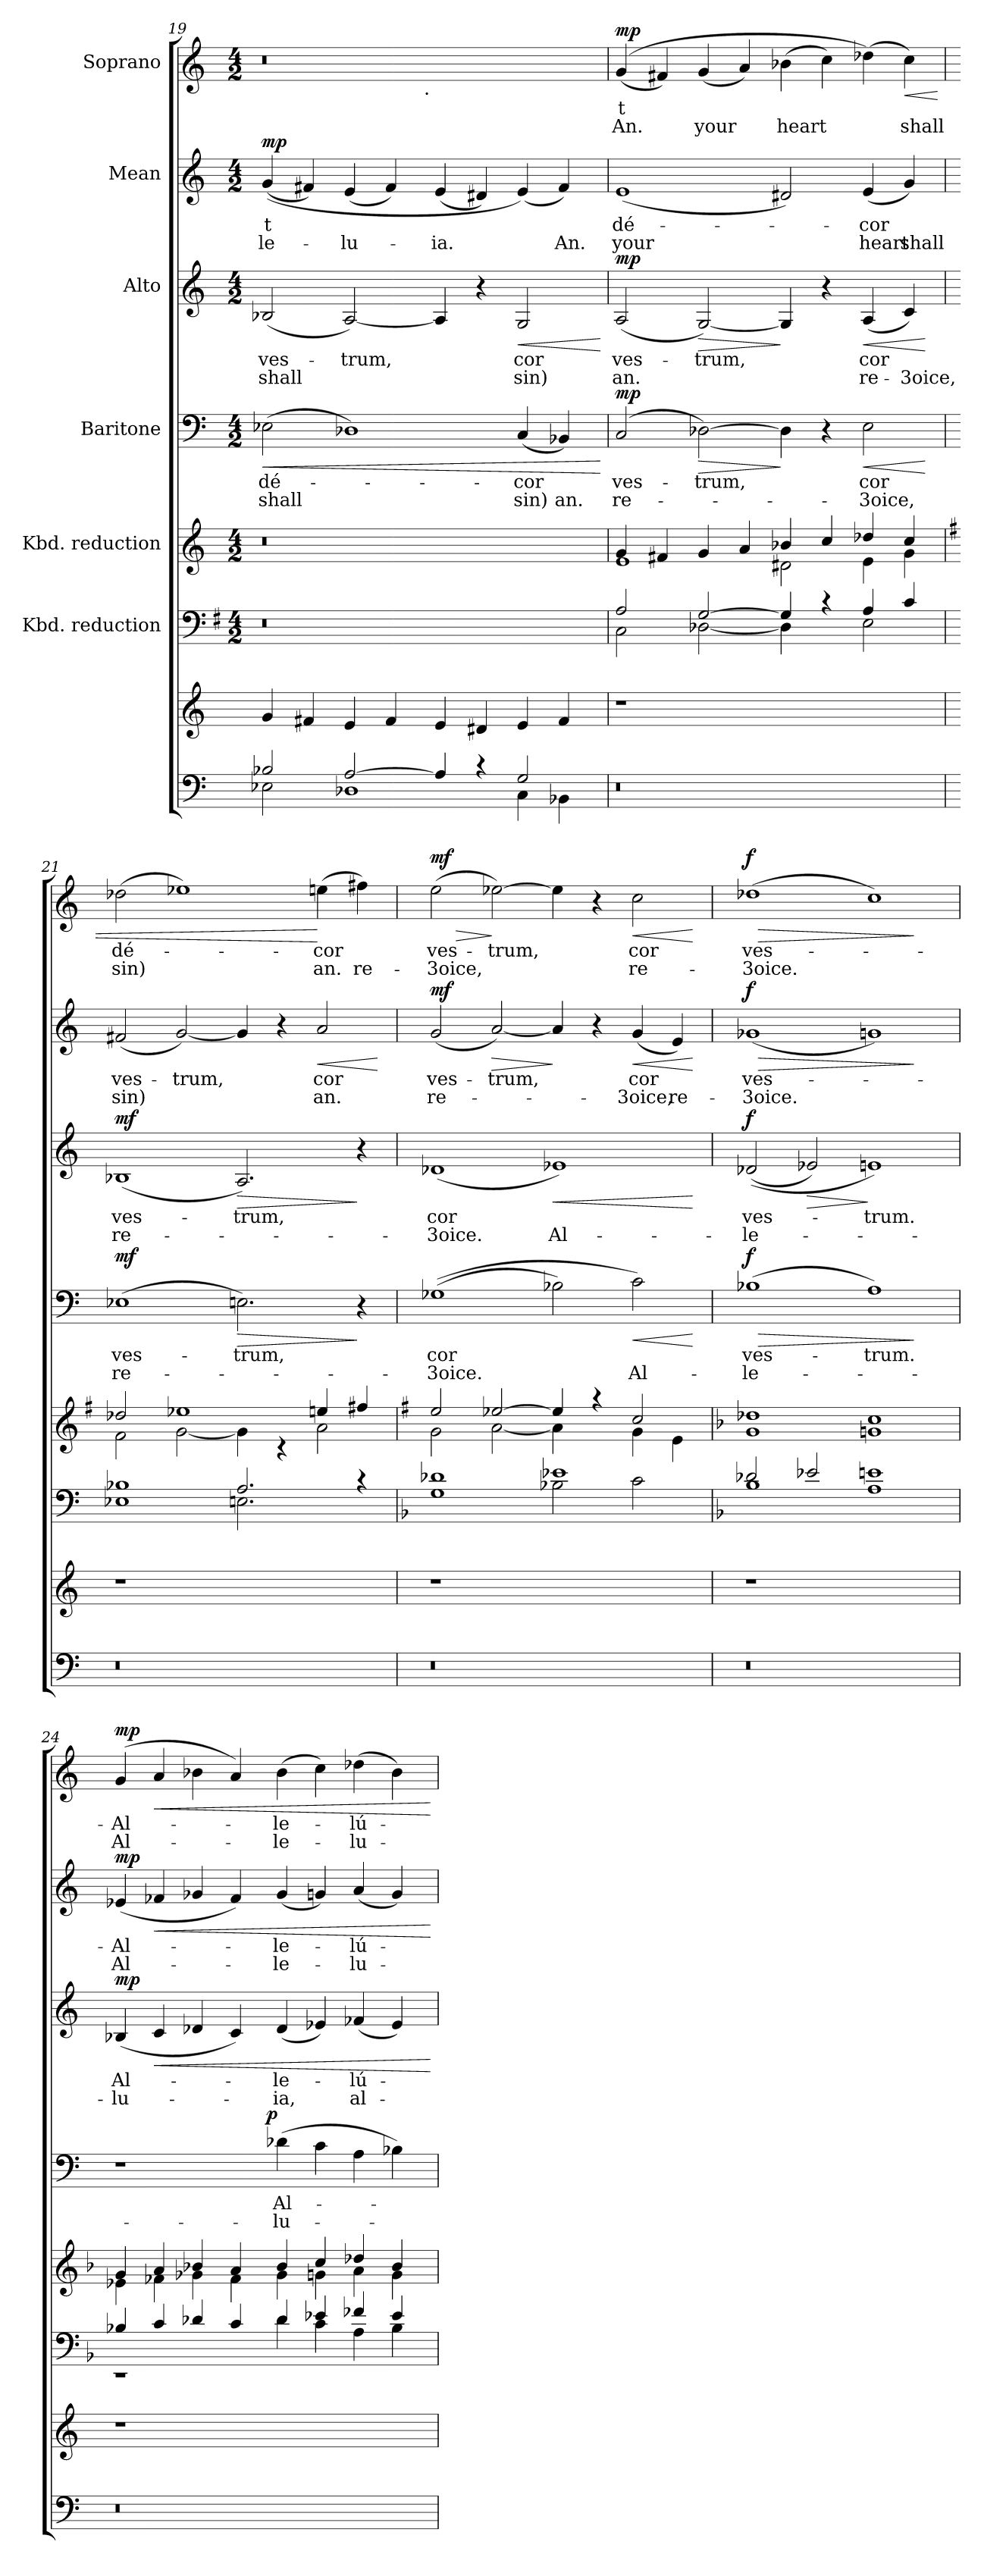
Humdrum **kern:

**kern	**kern	**kern	**kern	**kern	**text	**text	**dynam	**kern	**text	**text	**dynam	**kern	**text	**text	**dynam	**kern	**text	**text	**dynam
*part7	*part7	*part6	*part5	*part4	*part4	*part4	*part4	*part3	*part3	*part3	*part3	*part2	*part2	*part2	*part2	*part1	*part1	*part1	*part1
*staff8	*staff7	*staff6	*staff5	*staff4	*staff4	*staff4	*staff4	*staff3	*staff3	*staff3	*staff3	*staff2	*staff2	*staff2	*staff2	*staff1	*staff1	*staff1	*staff1
*	*	*I"Kbd. reduction	*I"Kbd. reduction	*I"Baritone	*	*	*	*I"Alto	*	*	*	*I"Mean	*	*	*	*I"Soprano	*	*	*
*clefF4	*clefG2	*clefF4	*clefG2	*clefF4	*	*	*	*clefG2	*	*	*	*clefG2	*	*	*	*clefG2	*	*	*
*k[]	*k[]	*k[f#]	*k[]	*k[]	*	*	*	*k[]	*	*	*	*k[]	*	*	*	*k[]	*	*	*
*C:	*C:	*G:	*C:	*C:	*	*	*	*C:	*	*	*	*C:	*	*	*	*C:	*	*	*
*	*	*M4/2	*M4/2	*M4/2	*	*	*	*M4/2	*	*	*	*M4/2	*	*	*	*M4/2	*	*	*
=19	=19	=19	=19	=19	=19	=19	=19	=19	=19	=19	=19	=19	=19	=19	=19	=19	=19	=19	=19
*^	*	*	*	*	*	*	*	*	*	*	*	*	*	*	*	*	*	*	*
!	!	!	!	!	!	!LO:LY:b	!LO:LY:b	!LO:HP:b	!	!LO:LY:b	!LO:LY:b	!	!	!LO:LY:b	!LO:LY:b	!LO:DY:a	!	!	!	!
*	*	*	*	*	*	*	*	*	*	*	*	*	*	*	*	*	*^	*	*	*
2B-X/	2E-X\	4g/	0r	0r	(<2E-X\	-dé-	shall	<	(<2B-X/	ves-	shall	.	(<(4g/	t	-le-	mp	0r	2ryy	.	.	.
.	.	4f#X/	.	.	.	.	.	.	.	.	.	.	4f#X/)	.	.	.	.	.	.	.	.
!	!	!	!	!	!	!	!	!	!	!LO:LY:b	!	!	!	!	!LO:LY:b	!	!	!	!	!	!
[>2A/	1D-X	4e/	.	.	1D-X)	.	.	.	[<2A/)	-trum,	.	.	(<4e/	.	-lu-	.	.	4...ryy	.	.	.
.	.	4f#/	.	.	.	.	.	.	.	.	.	.	4f#/)	.	.	.	.	.	.	.	.
!	!	!	!	!	!	!	!	!	!	!	!	!	!	!	!	!	!	!LO:TX:b:t=.	!	!	!
.	.	.	.	.	.	.	.	.	.	.	.	.	.	.	.	.	.	1ryy	.	.	.
!	!	!	!	!	!	!	!	!	!	!	!	!	!	!	!LO:LY:b	!	!	!	!	!	!
4A/]	.	4e/	.	.	.	.	.	.	4A/]	.	.	.	(<4e/	.	-ia.	.	.	.	.	.	.
4rc	.	4d#X/	.	.	.	.	.	.	4r	.	.	.	4d#X/)	.	.	.	.	.	.	.	.
!	!	!	!	!	!	!LO:LY:b	!LO:LY:b	!	!	!LO:LY:b	!LO:LY:b	!LO:HP:b	!	!	!	!	!	!	!	!	!
2G/	4C\	4e/	.	.	(<4C/	cor	sin)	.	2G/	cor	sin)	<	(4e/)	.	.	.	.	.	.	.	.
!	!	!	!	!	!	!	!LO:LY:b	!	!	!	!	!	!	!	!LO:LY:b	!	!	!	!	!	!
.	4BB-X\	4f#/	.	.	4BB-X/)	.	an.	.	.	.	.	.	4f#/)	.	An.	.	.	.	.	.	.
.	.	.	.	.	.	.	.	.	.	.	.	.	.	.	.	.	.	32ryy	.	.	.
*v	*v	*	*	*	*	*	*	*	*	*	*	*	*	*	*	*	*	*	*	*	*
.	.	.	.	.	.	.	[	.	.	.	[	.	.	.	.	.	.	.	.	.
*	*	*	*	*	*	*	*	*	*	*	*	*	*	*	*	*v	*v	*	*	*
!!LO:PB:g=z
=20	=20	=20	=20	=20	=20	=20	=20	=20	=20	=20	=20	=20	=20	=20	=20	=20	=20	=20	=20
*	*	*k[]	*	*	*	*	*	*	*	*	*	*	*	*	*	*	*	*	*
*	*	*C:	*	*	*	*	*	*	*	*	*	*	*	*	*	*	*	*	*
*	*	*^	*^	*	*	*	*	*	*	*	*	*	*	*	*	*^	*	*	*
!	!	!	!	!	!	!	!LO:LY:b	!LO:LY:b	!LO:DY:a	!	!LO:LY:b	!LO:LY:b	!LO:DY:a	!	!LO:LY:b	!LO:LY:b	!	!	!	!LO:LY:b	!LO:LY:b	!LO:DY:a
*	*	*	*	*	*	*	*	*	*	*	*	*	*	*	*	*	*	*v	*v	*	*	*
0r	1r	2A/	2C\	4g/	1e	(<2C/	ves-	re-	mp	(<2A/	ves-	an.	mp	(<1e	-dé-	your	.	(<(4g/	t	An.	mp
.	.	.	.	4f#X/	.	.	.	.	.	.	.	.	.	.	.	.	.	4f#X/)	.	.	.
!	!	!	!	!	!	!	!LO:LY:b	!	!LO:HP:b	!	!LO:LY:b	!	!LO:HP:b	!	!	!	!	!	!	!LO:LY:b	!
.	.	[>2G/	[<2D-X\	4g/	.	[>2D-X\)	-trum,	.	>	[<2G/)	-trum,	.	>	.	.	.	.	(<4g/	.	your	.
.	.	.	.	4a/	.	.	.	.	.	.	.	.	.	.	.	.	.	4a/)	.	.	.
!	!	!	!	!	!	!	!	!	!	!	!	!	!	!	!	!	!	!	!	!LO:LY:b	!
.	1ryy	4G/]	4D-\]	4b-X/	2d#X\	4D-\]	.	.	]	4G/]	.	.	]	2d#X/)	.	.	.	(<4b-X\	.	heart	.
.	.	4rc	4ryy	4cc/	.	4r	.	.	.	4r	.	.	.	.	.	.	.	4cc\)	.	.	.
!	!	!	!	!	!	!	!LO:LY:b	!LO:LY:b	!LO:HP:b	!	!LO:LY:b	!LO:LY:b	!LO:HP:b	!	!LO:LY:b	!LO:LY:b	!	!	!	!	!
.	.	4A/	2E\	4dd-X/	4e\	2E\	cor	-3oice,	<	(4A/	cor	re-	<	(4e/	cor	heart	.	(>4dd-X\)	.	.	.
!	!	!	!	!	!	!	!	!	!	!	!	!LO:LY:b	!	!	!	!LO:LY:b	!	!	!	!LO:LY:b	!LO:HP:b
.	.	4c/	.	4cc/	4g\	.	.	.	.	4c/)	.	-3oice,	.	4g/)	.	shall	.	4cc\)	.	shall	<
*	*	*v	*v	*	*	*	*	*	*	*	*	*	*	*	*	*	*	*	*	*	*
*	*	*	*v	*v	*	*	*	*	*	*	*	*	*	*	*	*	*	*	*	*
.	.	.	.	.	.	.	[	.	.	.	[	.	.	.	.	.	.	.	.
=21	=21	=21	=21	=21	=21	=21	=21	=21	=21	=21	=21	=21	=21	=21	=21	=21	=21	=21	=21
*	*	*	*k[f#]	*	*	*	*	*	*	*	*	*	*	*	*	*	*	*	*
*	*	*	*G:	*	*	*	*	*	*	*	*	*	*	*	*	*	*	*	*
*	*	*^	*^	*	*	*	*	*	*	*	*	*	*	*	*	*	*	*	*
!	!	!	!	!	!	!	!LO:LY:b	!LO:LY:b	!LO:DY:a	!	!LO:LY:b	!LO:LY:b	!LO:DY:a	!	!LO:LY:b	!LO:LY:b	!	!	!LO:LY:b	!LO:LY:b	!
0r	1r	1E-X	1B-X	2dd-X/	2f#\	(<1E-X	ves-	re-	mf	(<1B-X	ves-	re-	mf	(<2f#X/	ves-	sin)	.	(<2dd-X\	-dé-	sin)	.
!	!	!	!	!	!	!	!	!	!	!	!	!	!	!	!LO:LY:b	!	!	!	!	!	!
.	.	.	.	1ee-X	[<2g\	.	.	.	.	.	.	.	.	[<2g/)	-trum,	.	.	1ee-X)	.	.	.
!	!	!	!	!	!	!	!LO:LY:b	!	!LO:HP:b	!	!LO:LY:b	!	!LO:HP:b	!	!	!	!	!	!	!	!
.	1ryy	2.A/	2.En\	.	4g\]	2.En\)	-trum,	.	>	2.A/)	-trum,	.	>	4g/]	.	.	.	.	.	.	.
.	.	.	.	.	4rc	.	.	.	.	.	.	.	.	4r	.	.	.	.	.	.	.
!	!	!	!	!	!	!	!	!	!	!	!	!	!	!	!LO:LY:b	!LO:LY:b	!LO:HP:b	!	!LO:LY:b	!LO:LY:b	!
.	.	.	.	4een/	2a\	.	.	.	.	.	.	.	.	2a/	cor	an.	<	(>4een\	cor	an.	[
!	!	!	!	!	!	!	!	!	!	!	!	!	!	!	!	!	!	!	!	!LO:LY:b	!
.	.	4rc	4ryy	4ff#X/	.	4r	.	.	]	4r	.	.	]	.	.	.	.	4ff#X\)	.	re-	.
*	*	*v	*v	*	*	*	*	*	*	*	*	*	*	*	*	*	*	*	*	*	*
*	*	*	*v	*v	*	*	*	*	*	*	*	*	*	*	*	*	*	*	*	*
.	.	.	.	.	.	.	.	.	.	.	.	.	.	.	[	.	.	.	.
=22	=22	=22	=22	=22	=22	=22	=22	=22	=22	=22	=22	=22	=22	=22	=22	=22	=22	=22	=22
*	*	*k[b-]	*	*	*	*	*	*	*	*	*	*	*	*	*	*	*	*	*
*	*	*F:	*	*	*	*	*	*	*	*	*	*	*	*	*	*	*	*	*
*	*	*^	*^	*	*	*	*	*	*	*	*	*	*	*	*	*	*	*	*
!	!	!	!	!	!	!	!LO:LY:b	!LO:LY:b	!	!	!LO:LY:b	!LO:LY:b	!	!	!LO:LY:b	!LO:LY:b	!LO:DY:a	!	!LO:LY:b	!LO:LY:b	!LO:HP:b
!	!	!	!	!	!	!	!	!	!	!	!	!	!	!	!	!	!	!	!	!	!LO:DY:n=1:a
0r	1r	1d-X	1G	2ee/	2g\	(<(>1G-X	cor	-3oice.	.	(>1d-X	cor	-3oice.	.	(<2g/	ves-	re-	mf	(<2ee\	ves-	-3oice,	> mf
!	!	!	!	!	!	!	!	!	!	!	!	!	!	!	!LO:LY:b	!	!LO:HP:b	!	!LO:LY:b	!	!
.	.	.	.	[>2ee-X/	[<2a\	.	.	.	.	.	.	.	.	[<2a/)	-trum,	.	>	[>2ee-X\)	-trum,	.	]
!	!	!	!	!	!	!	!	!	!	!	!	!LO:LY:b	!LO:HP:b	!	!	!	!	!	!	!	!
.	1ryy	1e-X	2B-X\	4ee-/]	4a\]	2B-X\)	.	.	.	1e-X)	.	Al-	<	4a/]	.	.	]	4ee-\]	.	.	.
.	.	.	.	4raa	4ryy	.	.	.	.	.	.	.	.	4r	.	.	.	4r	.	.	.
!	!	!	!	!	!	!	!	!LO:LY:b	!LO:HP:b	!	!	!	!	!	!LO:LY:b	!LO:LY:b	!LO:HP:b	!	!LO:LY:b	!LO:LY:b	!LO:HP:b
.	.	.	2c\	2cc/	4g\	2c\)	.	Al-	<	.	.	.	.	(4g/	cor	-3oice,	<	2cc\	cor	re-	<
!	!	!	!	!	!	!	!	!	!	!	!	!	!	!	!	!LO:LY:b	!	!	!	!	!
.	.	.	.	.	4e\	.	.	.	.	.	.	.	.	4e/)	.	re-	.	.	.	.	.
*	*	*v	*v	*	*	*	*	*	*	*	*	*	*	*	*	*	*	*	*	*	*
*	*	*	*v	*v	*	*	*	*	*	*	*	*	*	*	*	*	*	*	*	*
.	.	.	.	.	.	.	[	.	.	.	[	.	.	.	[	.	.	.	[
!!LO:LB:g=z
=23	=23	=23	=23	=23	=23	=23	=23	=23	=23	=23	=23	=23	=23	=23	=23	=23	=23	=23	=23
*	*	*	*k[b-]	*	*	*	*	*	*	*	*	*	*	*	*	*	*	*	*
*	*	*	*F:	*	*	*	*	*	*	*	*	*	*	*	*	*	*	*	*
*	*	*^	*	*	*	*	*	*	*	*	*	*	*	*	*	*	*	*	*
!	!	!	!	!	!	!LO:LY:b	!LO:LY:b	!LO:HP:b	!	!LO:LY:b	!LO:LY:b	!	!	!LO:LY:b	!LO:LY:b	!LO:HP:b	!	!LO:LY:b	!LO:LY:b	!LO:HP:b
!	!	!	!	!	!	!	!	!LO:DY:n=1:a	!	!	!	!LO:DY:a	!	!	!	!LO:DY:n=1:a	!	!	!	!LO:DY:n=1:a
0r	1r	2d-X/	1B-	1g 1dd-X	(<1B-X	ves-	-le-	> f	((<2d-X/	ves-	-le-	f	(<1g-X	ves-	-3oice.	> f	(<1dd-X	ves-	-3oice.	> f
!	!	!	!	!	!	!	!	!	!	!	!	!LO:HP:b	!	!	!	!	!	!	!	!
.	.	2e-X/	.	.	.	.	.	.	2e-X/)	.	.	>	.	.	.	.	.	.	.	.
!	!	!	!	!	!	!LO:LY:b	!	!	!	!LO:LY:b	!	!	!	!	!	!	!	!	!	!
.	1ryy	1en	1A	1gn 1cc	1A)	-trum.	.	.	1en)	-trum.	.	]	1gn)	.	.	.	1cc)	.	.	.
*	*	*v	*v	*	*	*	*	*	*	*	*	*	*	*	*	*	*	*	*	*
.	.	.	.	.	.	.	]	.	.	.	.	.	.	.	]	.	.	.	]
=24	=24	=24	=24	=24	=24	=24	=24	=24	=24	=24	=24	=24	=24	=24	=24	=24	=24	=24	=24
*	*	*^	*^	*	*	*	*	*	*	*	*	*	*	*	*	*	*	*	*
!	!	!	!	!	!	!	!	!	!	!	!LO:LY:b	!LO:LY:b	!LO:DY:a	!	!LO:LY:b	!LO:LY:b	!LO:DY:a	!	!LO:LY:b	!LO:LY:b	!LO:DY:a
*	*	*	*	*	*	*^	*	*	*	*	*	*	*	*	*	*	*	*	*	*	*
0r	1r	4B-X/	1rEE	4g/	4e-X\	1r	2ryy	.	.	.	(4B-X/	Al-	-lu-	mp	(4e-X/	Al-	Al-	mp	(4g/	Al-	Al-	mp
!	!	!	!	!	!	!	!	!	!	!	!	!	!	!LO:HP:b	!	!	!	!LO:HP:b	!	!	!	!LO:HP:b
.	.	4c/	.	4a/	4f-X\	.	.	.	.	.	4c/	.	.	<	4f-X/	.	.	<	4a/	.	.	<
.	.	4d-X/	.	4b-X/	4g-X\	.	4...ryy	.	.	.	4d-X/	.	.	.	4g-X/	.	.	.	4b-X\	.	.	.
.	.	4c/	.	4a/	4f-\	.	.	.	.	.	4c/)	.	.	.	4f-/)	.	.	.	4a/)	.	.	.
!	!	!	!	!	!	!	!	!	!	!LO:DY:a	!	!	!	!	!	!	!	!	!	!	!	!
.	.	.	.	.	.	.	1ryy	.	.	p	.	.	.	.	.	.	.	.	.	.	.	.
!	!	!	!	!	!	!	!	!LO:LY:b	!LO:LY:b	!	!	!LO:LY:b	!LO:LY:b	!	!	!LO:LY:b	!LO:LY:b	!	!	!LO:LY:b	!LO:LY:b	!
.	1ryy	4d-/	4d-\	4b-/	4g-\	(>4d-X\	.	Al-	-lu-	.	(4d-/	-le-	-ia,	.	(4g-/	-le-	-le-	.	(>4b-\	-le-	-le-	.
.	.	4e-X/	4c\	4cc/	4gn\	4c\	.	.	.	.	4e-X/)	.	.	.	4gn/)	.	.	.	4cc\)	.	.	.
!	!	!	!	!	!	!	!	!	!	!	!	!LO:LY:b	!LO:LY:b	!	!	!LO:LY:b	!LO:LY:b	!	!	!LO:LY:b	!LO:LY:b	!
.	.	4f-X/	4A\	4dd-X/	4a\	4A\	.	.	.	.	(4f-X/	-lú-	al-	.	(4a/	-lú-	-lu-	.	(>4dd-X\	-lú-	-lu-	.
.	.	4e-/	4B-\	4b-/	4g\	4B-X\)	.	.	.	.	4e-/)	.	.	.	4g/)	.	.	.	4b-\)	.	.	.
.	.	.	.	.	.	.	32ryy	.	.	.	.	.	.	.	.	.	.	.	.	.	.	.
*	*	*v	*v	*	*	*	*	*	*	*	*	*	*	*	*	*	*	*	*	*	*	*
*	*	*	*v	*v	*	*	*	*	*	*	*	*	*	*	*	*	*	*	*	*	*
.	.	.	.	.	.	.	.	.	.	.	.	[	.	.	.	[	.	.	.	[
*	*	*	*	*v	*v	*	*	*	*	*	*	*	*	*	*	*	*	*	*	*
=	=	=	=	=	=	=	=	=	=	=	=	=	=	=	=	=	=	=	=
*-	*-	*-	*-	*-	*-	*-	*-	*-	*-	*-	*-	*-	*-	*-	*-	*-	*-	*-	*-
